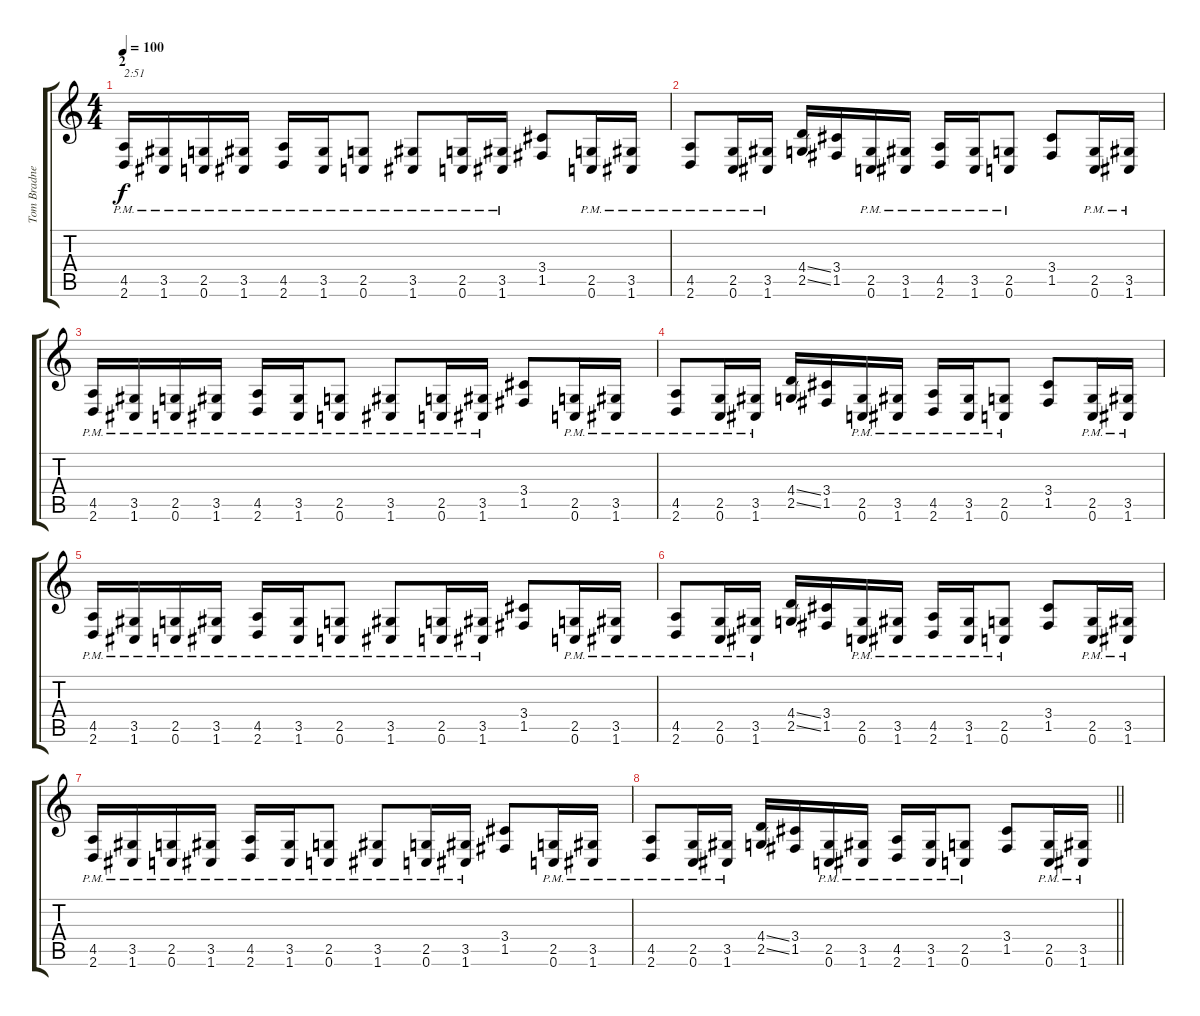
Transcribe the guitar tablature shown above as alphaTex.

\track ("Tom Bradner" "Tom Bradne") {instrument distortionguitar}
\staff {score tabs}
\tuning (C4 G3 Eb3 Bb2 F2 C2) {hide}
\ts (4 4)
\section ("" "2")
\tempo 100
\clef g2
\ks c
(4.5{pm} 2.6{pm}).16{txt "2:51" dy f} (3.5{pm} 1.6{pm}).16 (2.5{pm} 0.6{pm}).16 (3.5{pm} 1.6{pm}).16 (4.5{pm} 2.6{pm}).16 (3.5{pm} 1.6{pm}).16 (2.5{pm} 0.6{pm}).8 (3.5{pm} 1.6{pm}).8 (2.5{pm} 0.6{pm}).16 (3.5{pm} 1.6{pm}).16 (3.4 1.5).8 (2.5{pm} 0.6{pm}).16 (3.5{pm} 1.6{pm}).16 |
(4.5{pm} 2.6{pm}).8 (2.5{pm} 0.6{pm}).16 (3.5{pm} 1.6{pm}).16 (4.4{ss} 2.5{ss}).16 (3.4 1.5).16 (2.5{pm} 0.6{pm}).16 (3.5{pm} 1.6{pm}).16 (4.5{pm} 2.6{pm}).16 (3.5{pm} 1.6{pm}).16 (2.5{pm} 0.6{pm}).8 (3.4 1.5).8 (2.5{pm} 0.6{pm}).16 (3.5{pm} 1.6{pm}).16 |
(4.5{pm} 2.6{pm}).16 (3.5{pm} 1.6{pm}).16 (2.5{pm} 0.6{pm}).16 (3.5{pm} 1.6{pm}).16 (4.5{pm} 2.6{pm}).16 (3.5{pm} 1.6{pm}).16 (2.5{pm} 0.6{pm}).8 (3.5{pm} 1.6{pm}).8 (2.5{pm} 0.6{pm}).16 (3.5{pm} 1.6{pm}).16 (3.4 1.5).8 (2.5{pm} 0.6{pm}).16 (3.5{pm} 1.6{pm}).16 |
(4.5{pm} 2.6{pm}).8 (2.5{pm} 0.6{pm}).16 (3.5{pm} 1.6{pm}).16 (4.4{ss} 2.5{ss}).16 (3.4 1.5).16 (2.5{pm} 0.6{pm}).16 (3.5{pm} 1.6{pm}).16 (4.5{pm} 2.6{pm}).16 (3.5{pm} 1.6{pm}).16 (2.5{pm} 0.6{pm}).8 (3.4 1.5).8 (2.5{pm} 0.6{pm}).16 (3.5{pm} 1.6{pm}).16 |
(4.5{pm} 2.6{pm}).16 (3.5{pm} 1.6{pm}).16 (2.5{pm} 0.6{pm}).16 (3.5{pm} 1.6{pm}).16 (4.5{pm} 2.6{pm}).16 (3.5{pm} 1.6{pm}).16 (2.5{pm} 0.6{pm}).8 (3.5{pm} 1.6{pm}).8 (2.5{pm} 0.6{pm}).16 (3.5{pm} 1.6{pm}).16 (3.4 1.5).8 (2.5{pm} 0.6{pm}).16 (3.5{pm} 1.6{pm}).16 |
(4.5{pm} 2.6{pm}).8 (2.5{pm} 0.6{pm}).16 (3.5{pm} 1.6{pm}).16 (4.4{ss} 2.5{ss}).16 (3.4 1.5).16 (2.5{pm} 0.6{pm}).16 (3.5{pm} 1.6{pm}).16 (4.5{pm} 2.6{pm}).16 (3.5{pm} 1.6{pm}).16 (2.5{pm} 0.6{pm}).8 (3.4 1.5).8 (2.5{pm} 0.6{pm}).16 (3.5{pm} 1.6{pm}).16 |
(4.5{pm} 2.6{pm}).16 (3.5{pm} 1.6{pm}).16 (2.5{pm} 0.6{pm}).16 (3.5{pm} 1.6{pm}).16 (4.5{pm} 2.6{pm}).16 (3.5{pm} 1.6{pm}).16 (2.5{pm} 0.6{pm}).8 (3.5{pm} 1.6{pm}).8 (2.5{pm} 0.6{pm}).16 (3.5{pm} 1.6{pm}).16 (3.4 1.5).8 (2.5{pm} 0.6{pm}).16 (3.5{pm} 1.6{pm}).16 |
\barLineRight lightlight
(4.5{pm} 2.6{pm}).8 (2.5{pm} 0.6{pm}).16 (3.5{pm} 1.6{pm}).16 (4.4{ss} 2.5{ss}).16 (3.4 1.5).16 (2.5{pm} 0.6{pm}).16 (3.5{pm} 1.6{pm}).16 (4.5{pm} 2.6{pm}).16 (3.5{pm} 1.6{pm}).16 (2.5{pm} 0.6{pm}).8 (3.4 1.5).8 (2.5{pm} 0.6{pm}).16 (3.5{pm} 1.6{pm}).16
